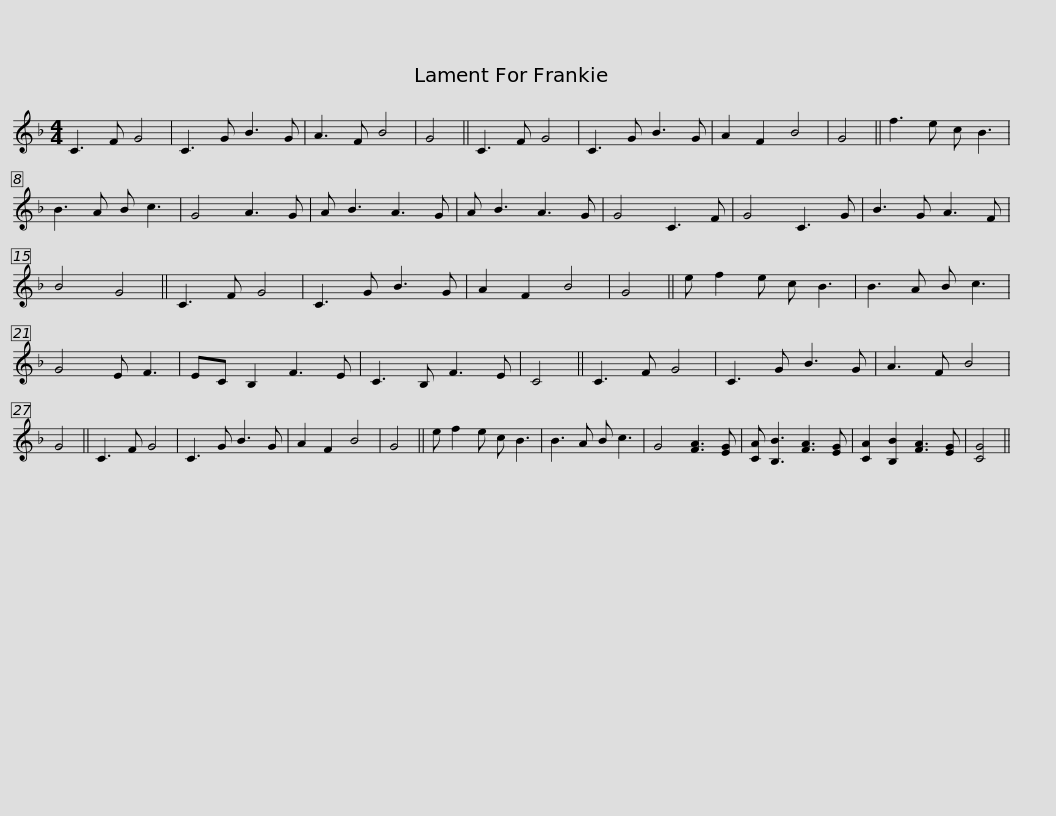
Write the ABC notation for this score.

X:1
L:1/8
M:4/4
I:linebreak $
K:F
V:1 treble
V:1
 C3 F G4 | C3 G B3 G | A3 F B4 | G4 || C3 F G4 | %5
 C3 G B3 G | A2 F2 B4 | G4 || f3 e c B3 |$ B3 A B c3 | %10
 G4 A3 G | A B3 A3 G | A B3 A3 G | G4 C3 F | G4 C3 G | %15
 B3 G A3 F | B4 G4 || C3 F G4 |$ C3 G B3 G | A2 F2 B4 | %20
 G4 || e f2 e c B3 | B3 A B c3 | G4 E F3 | EC B,2 F3 E | %25
 C3 B, F3 E | C4 ||$ C3 F G4 | C3 G B3 G | A3 F B4 | %30
 G4 || C3 F G4 | C3 G B3 G | A2 F2 B4 | G4 || %35
 e f2 e c B3 |$ B3 A B c3 | G4 [FA]3 [EG] | [CA] [B,B]3 [FA]3 [EG] | [CA]2 [B,B]2 [FA]3 [EG] | %40
 [CG]4 || %41
